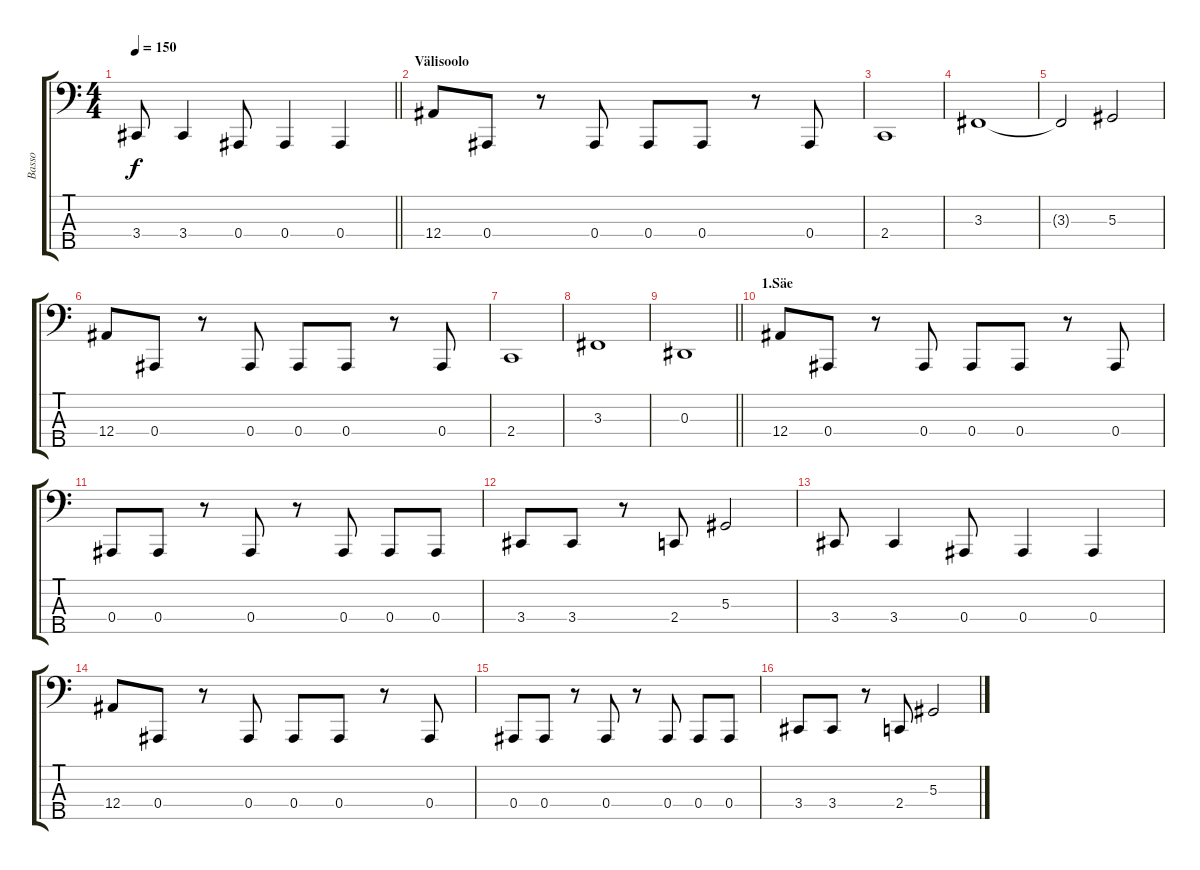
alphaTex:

\track ("Basso" "Basso") {instrument electricbassfinger}
\staff {score tabs}
\tuning (Db2 Ab1 Eb1 Bb0 F0) {hide}
\ts (4 4)
\tempo 150
\clef f4
\barLineRight lightlight
\ks c
3.4.8{dy f} 3.4.4 0.4.8 0.4.4 0.4.4 |
\section ("" "Välisoolo")
12.4.8 0.4.8 r.8 0.4.8 0.4.8 0.4.8 r.8 0.4.8 |
2.4.1 |
3.3.1 |
3.3{t}.2 5.3.2 |
12.4.8 0.4.8 r.8 0.4.8 0.4.8 0.4.8 r.8 0.4.8 |
2.4.1 |
3.3.1 |
\barLineRight lightlight
0.3.1 |
\section ("" "1.Säe")
12.4.8 0.4.8 r.8 0.4.8 0.4.8 0.4.8 r.8 0.4.8 |
0.4.8 0.4.8 r.8 0.4.8 r.8 0.4.8 0.4.8 0.4.8 |
3.4.8 3.4.8 r.8 2.4.8 5.3.2 |
3.4.8 3.4.4 0.4.8 0.4.4 0.4.4 |
12.4.8 0.4.8 r.8 0.4.8 0.4.8 0.4.8 r.8 0.4.8 |
0.4.8 0.4.8 r.8 0.4.8 r.8 0.4.8 0.4.8 0.4.8 |
3.4.8 3.4.8 r.8 2.4.8 5.3.2
